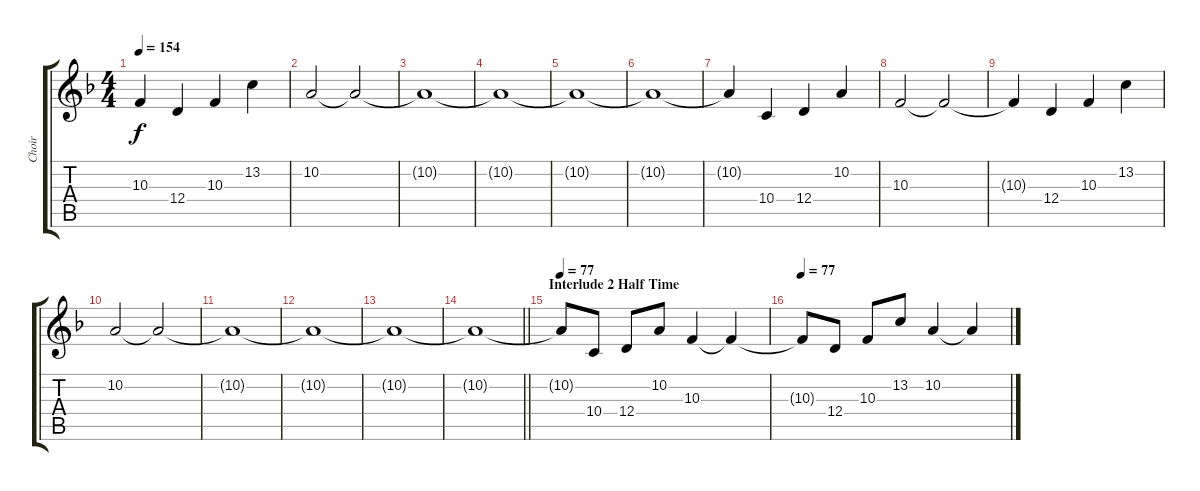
\track ("Choir" "Choir") {instrument choiraahs}
\staff {score tabs}
\tuning (E4 B3 G3 D3 A2 D2) {hide}
\ts (4 4)
\tempo 154
\clef g2
\ks f
10.3{t}.4{dy f} 12.4.4 10.3.4 13.2.4 |
10.2.2 10.2{t}.2 |
10.2{t}.1 |
10.2{t}.1 |
10.2{t}.1 |
10.2{t}.1 |
10.2{t}.4 10.4.4 12.4.4 10.2.4 |
10.3.2 10.3{t}.2 |
10.3{t}.4 12.4.4 10.3.4 13.2.4 |
10.2.2 10.2{t}.2 |
10.2{t}.1 |
10.2{t}.1 |
10.2{t}.1 |
\barLineRight lightlight
10.2{t}.1 |
\section ("" "Interlude 2 Half Time")
\tempo 77
10.2{t}.8 10.4.8 12.4.8 10.2.8 10.3.4 10.3{t}.4 |
\tempo 77
10.3{t}.8 12.4.8 10.3.8 13.2.8 10.2.4 10.2{t}.4
